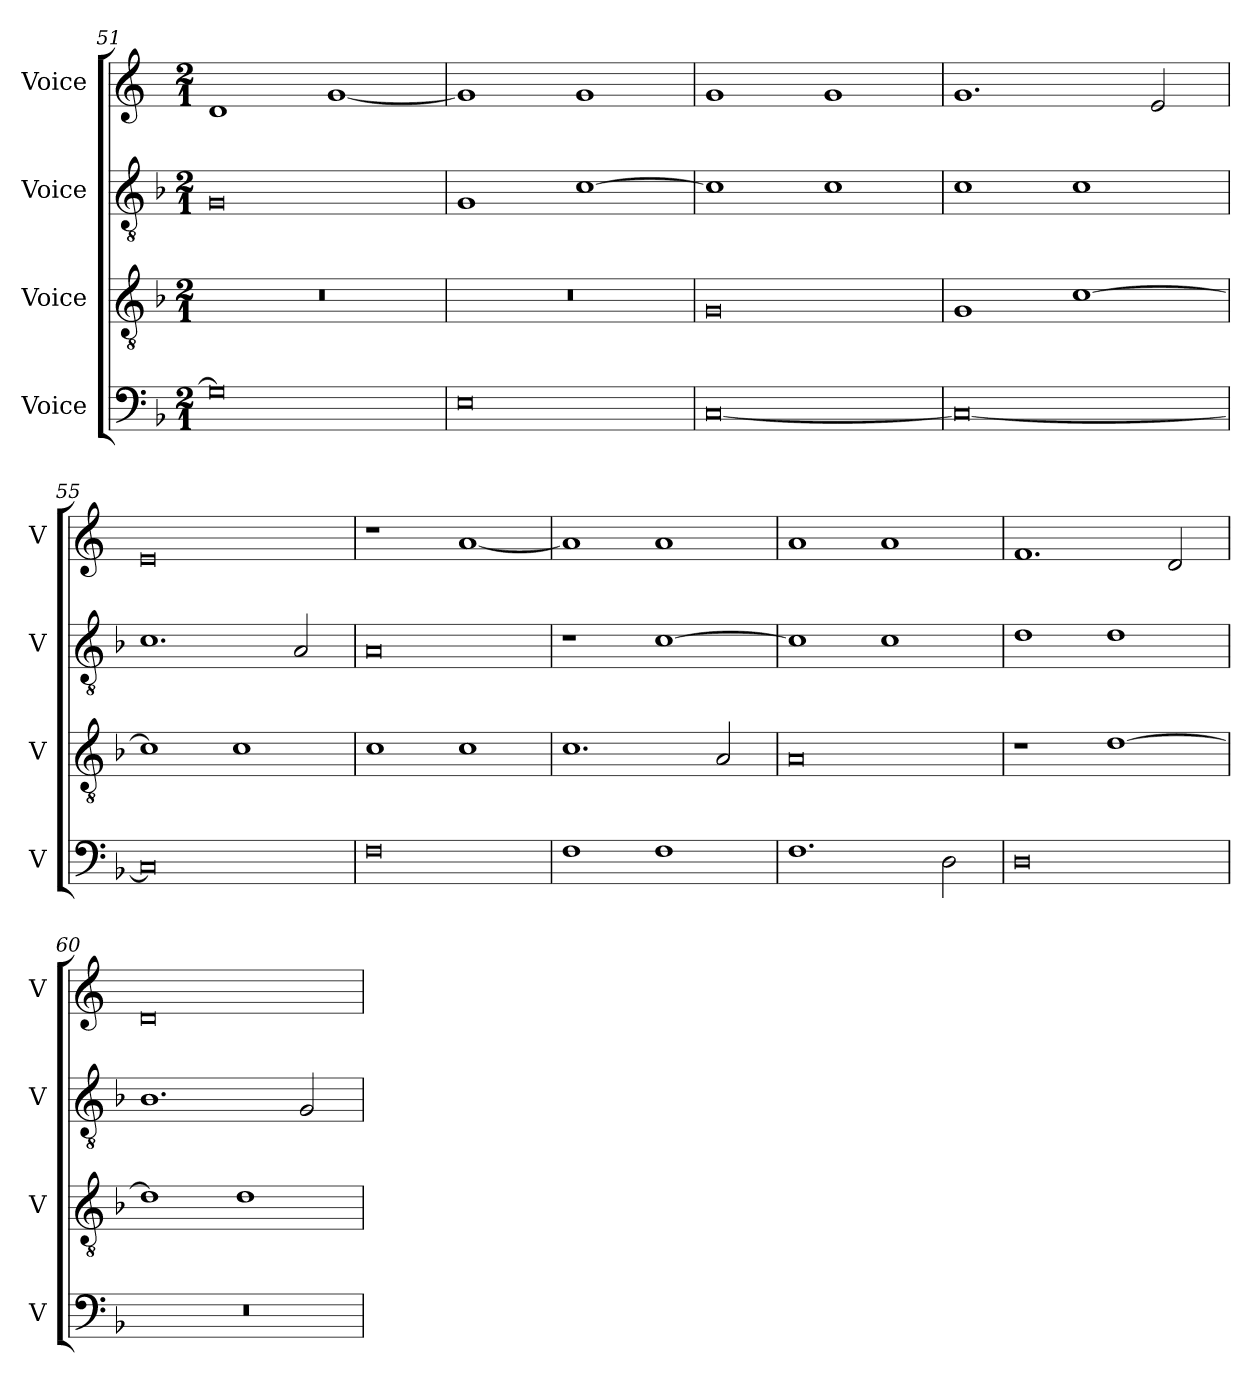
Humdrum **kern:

**kern	**kern	**kern	**kern
*part4	*part3	*part2	*part1
*staff4	*staff3	*staff2	*staff1
*I"Voice	*I"Voice	*I"Voice	*I"Voice
*I'V	*I'V	*I'V	*I'V
*clefF4	*clefGv2	*clefGv2	*clefG2
*k[b-]	*k[b-]	*k[b-]	*k[]
*M2/1	*M2/1	*M2/1	*M2/1
=51	=51	=51	=51
0G]	0r	0G	1d
.	.	.	[1g
!!LO:LB:g=z
=52	=52	=52	=52
0E	0r	1G	1g]
.	.	[1c	1g
=53	=53	=53	=53
[0C	0G	1c]	1g
.	.	1c	1g
=54	=54	=54	=54
0C_	1G	1c	1.g
.	[1c	1c	.
.	.	.	2e/
=55	=55	=55	=55
0C]	1c]	1.c	0e
.	1c	.	.
.	.	2A/	.
=56	=56	=56	=56
0F	1c	0A	1r
.	1c	.	[1a
!!LO:LB:g=z
=57	=57	=57	=57
1F	1.c	1r	1a]
1F	.	[1c	1a
.	2A/	.	.
=58	=58	=58	=58
1.F	0A	1c]	1a
.	.	1c	1a
2D\	.	.	.
=59	=59	=59	=59
0D	1r	1d	1.f
.	[1d	1d	.
.	.	.	2d/
=60	=60	=60	=60
0r	1d]	1.B-	0d
.	1d	.	.
.	.	2G/	.
=	=	=	=
*-	*-	*-	*-
